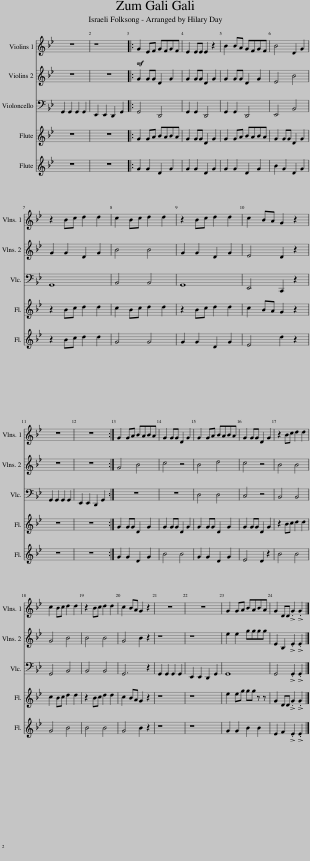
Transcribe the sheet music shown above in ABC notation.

X:1
%%score 1 2 3 4 5
L:1/8
M:none
I:linebreak $
K:Bb
V:1 treble
V:2 treble
V:3 bass
V:4 treble
V:5 treble
V:1
 z8 | z8 |:!mf! G2 EF GFGF | E2 EE E2 z2 | B2 BA GFGF | %5
 B4 D2 G2 |$ z2 Bc d2 d2 | c2 Bc d2 d2 | z2 Bc d2 d2 | c2 BA G2 z2 |$ %10
 z8 | z8 :| G2 GA BABA | G2 GG D2 G2 | G2 GA BABA | %15
 G2 GG D2 G2 | z2 Bc d2 d2 |$ c2 Bc d2 d2 | z2 Bc d2 d2 | c2 BA G2 z2 | %20
 z8 | z8 | G2 GA BABA | G2 DD !>!.G2 !>!.G2 |] %24
V:2
 z8 | z8 |: G2 GG D2 G2 | G2 GG D2 G2 | G2 GG D2 G2 | %5
 E4 B4 |$ G2 G2 D2 G2 | B4 B4 | G2 G2 D2 G2 | E4 D2 z2 |$ %10
 z8 | z8 :| G4 B4 | c4 z4 | B4 d4 | %15
 c4 z4 | B4 B4 |$ G4 B4 | B4 B4 | G4 B2 z2 | %20
 z8 | z8 | e2 e2 gggg | E2 B,2 !>!.E2 !>!.E2 |] %24
V:3
 G,,2 G,,2 G,,2 G,,2 | E,,2 E,,2 D,,2 G,,2 |: G,,4 D,,4 | G,,2 G,,2 D,,4 | G,,2 G,,2 D,,4 | %5
 E,,4 B,,4 |$ G,,8 | B,,4 B,,4 | G,,8 | E,,4 C,,2 z2 |$ %10
 G,,2 G,,2 G,,2 G,,2 | E,,2 E,,2 D,,2 G,,2 :| z8 | z8 | D,4 D,4 | %15
 C,4 z4 | B,,4 B,,4 |$ G,,4 B,,4 | B,,4 B,,4 | G,,6 z2 | %20
 G,,2 G,,2 G,,2 G,,2 | E,,2 E,,2 D,,2 G,,2 | G,,8 | G,,4 !>!.G,,2 !>!.G,,2 |] %24
V:4
 z8 | z8 |: G2 GA BABA | G2 GG D2 G2 | G2 GA BABA | %5
 G2 GG D2 G2 |$ z2 Bc d2 d2 | c2 Bc d2 d2 | z2 Bc d2 d2 | c2 BA G2 z2 |$ %10
 z8 | z8 :| G2 GG D2 G2 | G2 GG D2 G2 | G2 GG D2 G2 | %15
 G2 GG D2 G2 | z2 Bc d2 d2 |$ c2 Bc d2 d2 | z2 Bc d2 d2 | c2 BA G2 z2 | %20
 z8 | z8 | e2 eg gg z z | G2 DD !>!.G2 !>!.G2 |] %24
V:5
 z8 | z8 |: G2 G2 D2 G2 | G2 G2 D2 G2 | G2 G2 D2 G2 | %5
 B2 G2 D2 G2 |$ z2 Bc d2 d2 | G4 G4 | G2 G2 D2 G2 | E4 d2 z2 |$ %10
 z8 | z8 :| G2 G2 D2 G2 | B4 B4 | G2 G2 D2 G2 | %15
 E4 D2 z2 | B4 B4 |$ G4 B4 | B4 B4 | G4 B2 z2 | %20
 z8 | z8 | G2 G2 B2 B2 | E2 F2 !>!.E2 !>!.E2 |] %24
